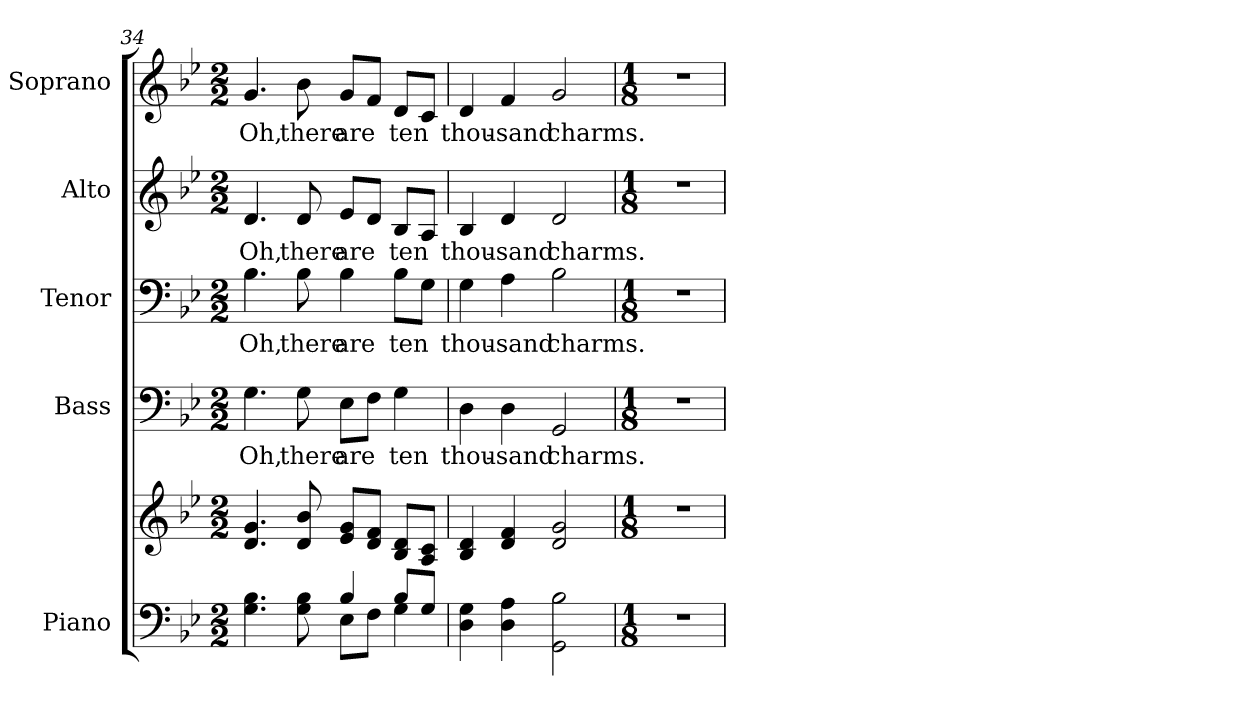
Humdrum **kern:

**kern	**kern	**kern	**text	**kern	**text	**kern	**text	**kern	**text
*part5	*part5	*part4	*part4	*part3	*part3	*part2	*part2	*part1	*part1
*staff6	*staff5	*staff4	*staff4	*staff3	*staff3	*staff2	*staff2	*staff1	*staff1
*I"Piano	*	*I"Bass	*	*I"Tenor	*	*I"Alto	*	*I"Soprano	*
*I'Pno.	*	*I'B.	*	*I'T.	*	*I'A.	*	*I'S.	*
*clefF4	*clefG2	*clefF4	*	*clefF4	*	*clefG2	*	*clefG2	*
*k[b-e-]	*k[b-e-]	*k[b-e-]	*	*k[b-e-]	*	*k[b-e-]	*	*k[b-e-]	*
*B-:	*B-:	*B-:	*	*B-:	*	*B-:	*	*B-:	*
*M2/2	*M2/2	*M2/2	*	*M2/2	*	*M2/2	*	*M2/2	*
=34	=34	=34	=34	=34	=34	=34	=34	=34	=34
*^	*	*	*	*	*	*	*	*	*
!	!	!	!	!LO:LY:b:color=#000000	!	!	!	!	!	!
!	!	!	!	!	!	!LO:LY:b:color=#000000	!	!	!	!
!	!	!	!	!	!	!	!	!LO:LY:b:color=#000000	!	!
!	!	!	!	!	!	!	!	!	!	!LO:LY:b:color=#000000
4.Gi\ 4.B-i	2ryy	4.di/ 4.gi	4.Gi\	Oh,	4.B-i\	Oh,	4.di/	Oh,	4.gi/	Oh,
!	!	!	!	!LO:LY:b:color=#000000	!	!	!	!	!	!
!	!	!	!	!	!	!LO:LY:b:color=#000000	!	!	!	!
!	!	!	!	!	!	!	!	!LO:LY:b:color=#000000	!	!
!	!	!	!	!	!	!	!	!	!	!LO:LY:b:color=#000000
8Gi\ 8B-i	.	8di/ 8b-i	8Gi\	there	8B-i\	there	8di/	there	8b-i\	there
!	!	!	!	!LO:LY:b:color=#000000	!	!	!	!	!	!
!	!	!	!	!	!	!LO:LY:b:color=#000000	!	!	!	!
!	!	!	!	!	!	!	!	!LO:LY:b:color=#000000	!	!
!	!	!	!	!	!	!	!	!	!	!LO:LY:b:color=#000000
4B-i/	8E-i\L	8e-i/ 8giL	8E-i\L	are	4B-i\	are	8e-i/L	are	8gi/L	are
.	8Fi\J	8di/ 8fiJ	8Fi\J	.	.	.	8di/J	.	8fi/J	.
!	!	!	!	!LO:LY:b:color=#000000	!	!	!	!	!	!
!	!	!	!	!	!	!LO:LY:b:color=#000000	!	!	!	!
!	!	!	!	!	!	!	!	!LO:LY:b:color=#000000	!	!
!	!	!	!	!	!	!	!	!	!	!LO:LY:b:color=#000000
8B-i/L	4Gi\	8B-i/ 8diL	4Gi\	ten	8B-i\L	ten	8B-i/L	ten	8di/L	ten
8Gi/J	.	8Ai/ 8ciJ	.	.	8Gi\J	.	8Ai/J	.	8ci/J	.
*v	*v	*	*	*	*	*	*	*	*	*
!!LO:PB:g=z
=35	=35	=35	=35	=35	=35	=35	=35	=35	=35
!	!	!	!LO:LY:b:color=#000000	!	!	!	!	!	!
!	!	!	!	!	!LO:LY:b:color=#000000	!	!	!	!
!	!	!	!	!	!	!	!LO:LY:b:color=#000000	!	!
!	!	!	!	!	!	!	!	!	!LO:LY:b:color=#000000
4Di\ 4Gi	4B-i/ 4di	4Di\	thou-	4Gi\	thou-	4B-i/	thou-	4di/	thou-
!	!	!	!LO:LY:b:color=#000000	!	!	!	!	!	!
!	!	!	!	!	!LO:LY:b:color=#000000	!	!	!	!
!	!	!	!	!	!	!	!LO:LY:b:color=#000000	!	!
!	!	!	!	!	!	!	!	!	!LO:LY:b:color=#000000
4Di\ 4Ai	4di/ 4fi	4Di\	-sand	4Ai\	-sand	4di/	-sand	4fi/	-sand
!	!	!	!LO:LY:b:color=#000000	!	!	!	!	!	!
!	!	!	!	!	!LO:LY:b:color=#000000	!	!	!	!
!	!	!	!	!	!	!	!LO:LY:b:color=#000000	!	!
!	!	!	!	!	!	!	!	!	!LO:LY:b:color=#000000
2GGi\ 2B-i	2di/ 2gi	2GGi/	charms.	2B-i\	charms.	2di/	charms.	2gi/	charms.
=36	=36	=36	=36	=36	=36	=36	=36	=36	=36
*M1/8	*M1/8	*M1/8	*	*M1/8	*	*M1/8	*	*M1/8	*
!LO:N:vis=1	!LO:N:vis=1	!LO:N:vis=1	!	!LO:N:vis=1	!	!LO:N:vis=1	!	!LO:N:vis=1	!
8r	8r	8r	.	8r	.	8r	.	8r	.
=	=	=	=	=	=	=	=	=	=
*-	*-	*-	*-	*-	*-	*-	*-	*-	*-
